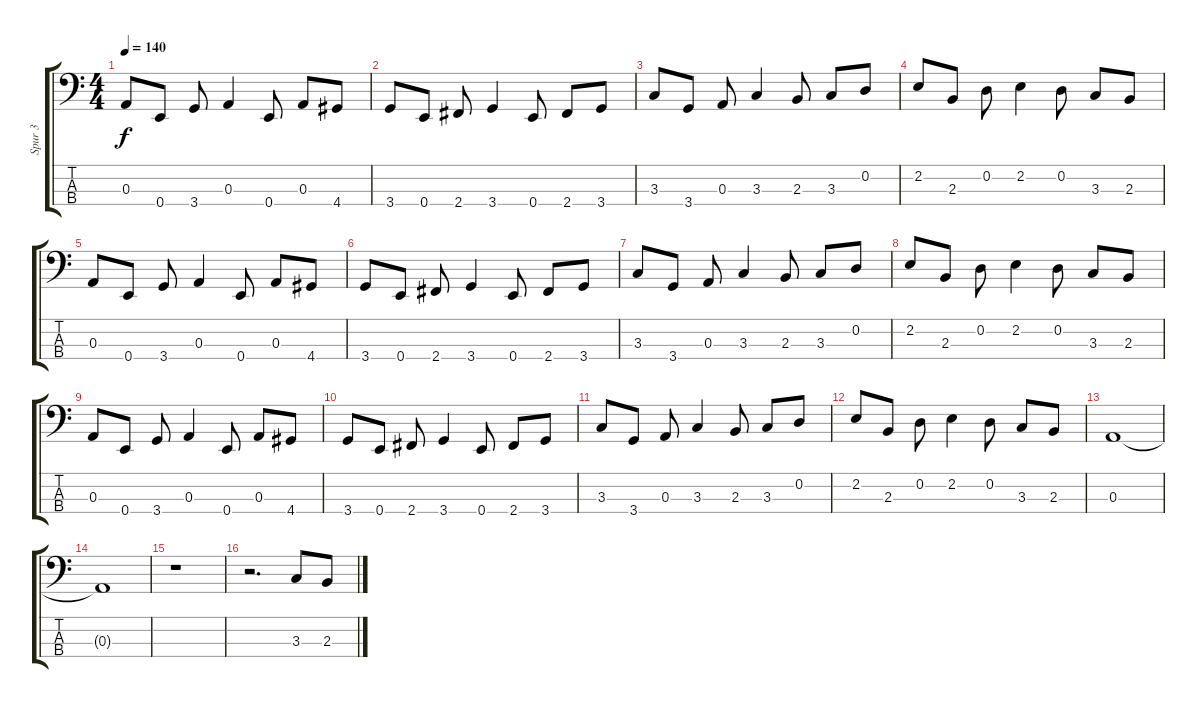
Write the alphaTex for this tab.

\track ("Spur 3" "Spur 3") {instrument synthbass1}
\staff {score tabs}
\tuning (G2 D2 A1 E1) {hide}
\ts (4 4)
\tempo 140
\clef f4
\ks c
0.3.8{dy f} 0.4.8 3.4.8 0.3.4 0.4.8 0.3.8 4.4.8 |
3.4.8 0.4.8 2.4.8 3.4.4 0.4.8 2.4.8 3.4.8 |
3.3.8 3.4.8 0.3.8 3.3.4 2.3.8 3.3.8 0.2.8 |
2.2.8 2.3.8 0.2.8 2.2.4 0.2.8 3.3.8 2.3.8 |
0.3.8 0.4.8 3.4.8 0.3.4 0.4.8 0.3.8 4.4.8 |
3.4.8 0.4.8 2.4.8 3.4.4 0.4.8 2.4.8 3.4.8 |
3.3.8 3.4.8 0.3.8 3.3.4 2.3.8 3.3.8 0.2.8 |
2.2.8 2.3.8 0.2.8 2.2.4 0.2.8 3.3.8 2.3.8 |
0.3.8 0.4.8 3.4.8 0.3.4 0.4.8 0.3.8 4.4.8 |
3.4.8 0.4.8 2.4.8 3.4.4 0.4.8 2.4.8 3.4.8 |
3.3.8 3.4.8 0.3.8 3.3.4 2.3.8 3.3.8 0.2.8 |
2.2.8 2.3.8 0.2.8 2.2.4 0.2.8 3.3.8 2.3.8 |
0.3.1 |
0.3{t}.1 |
r.1 |
r.2{d} 3.3.8 2.3.8
